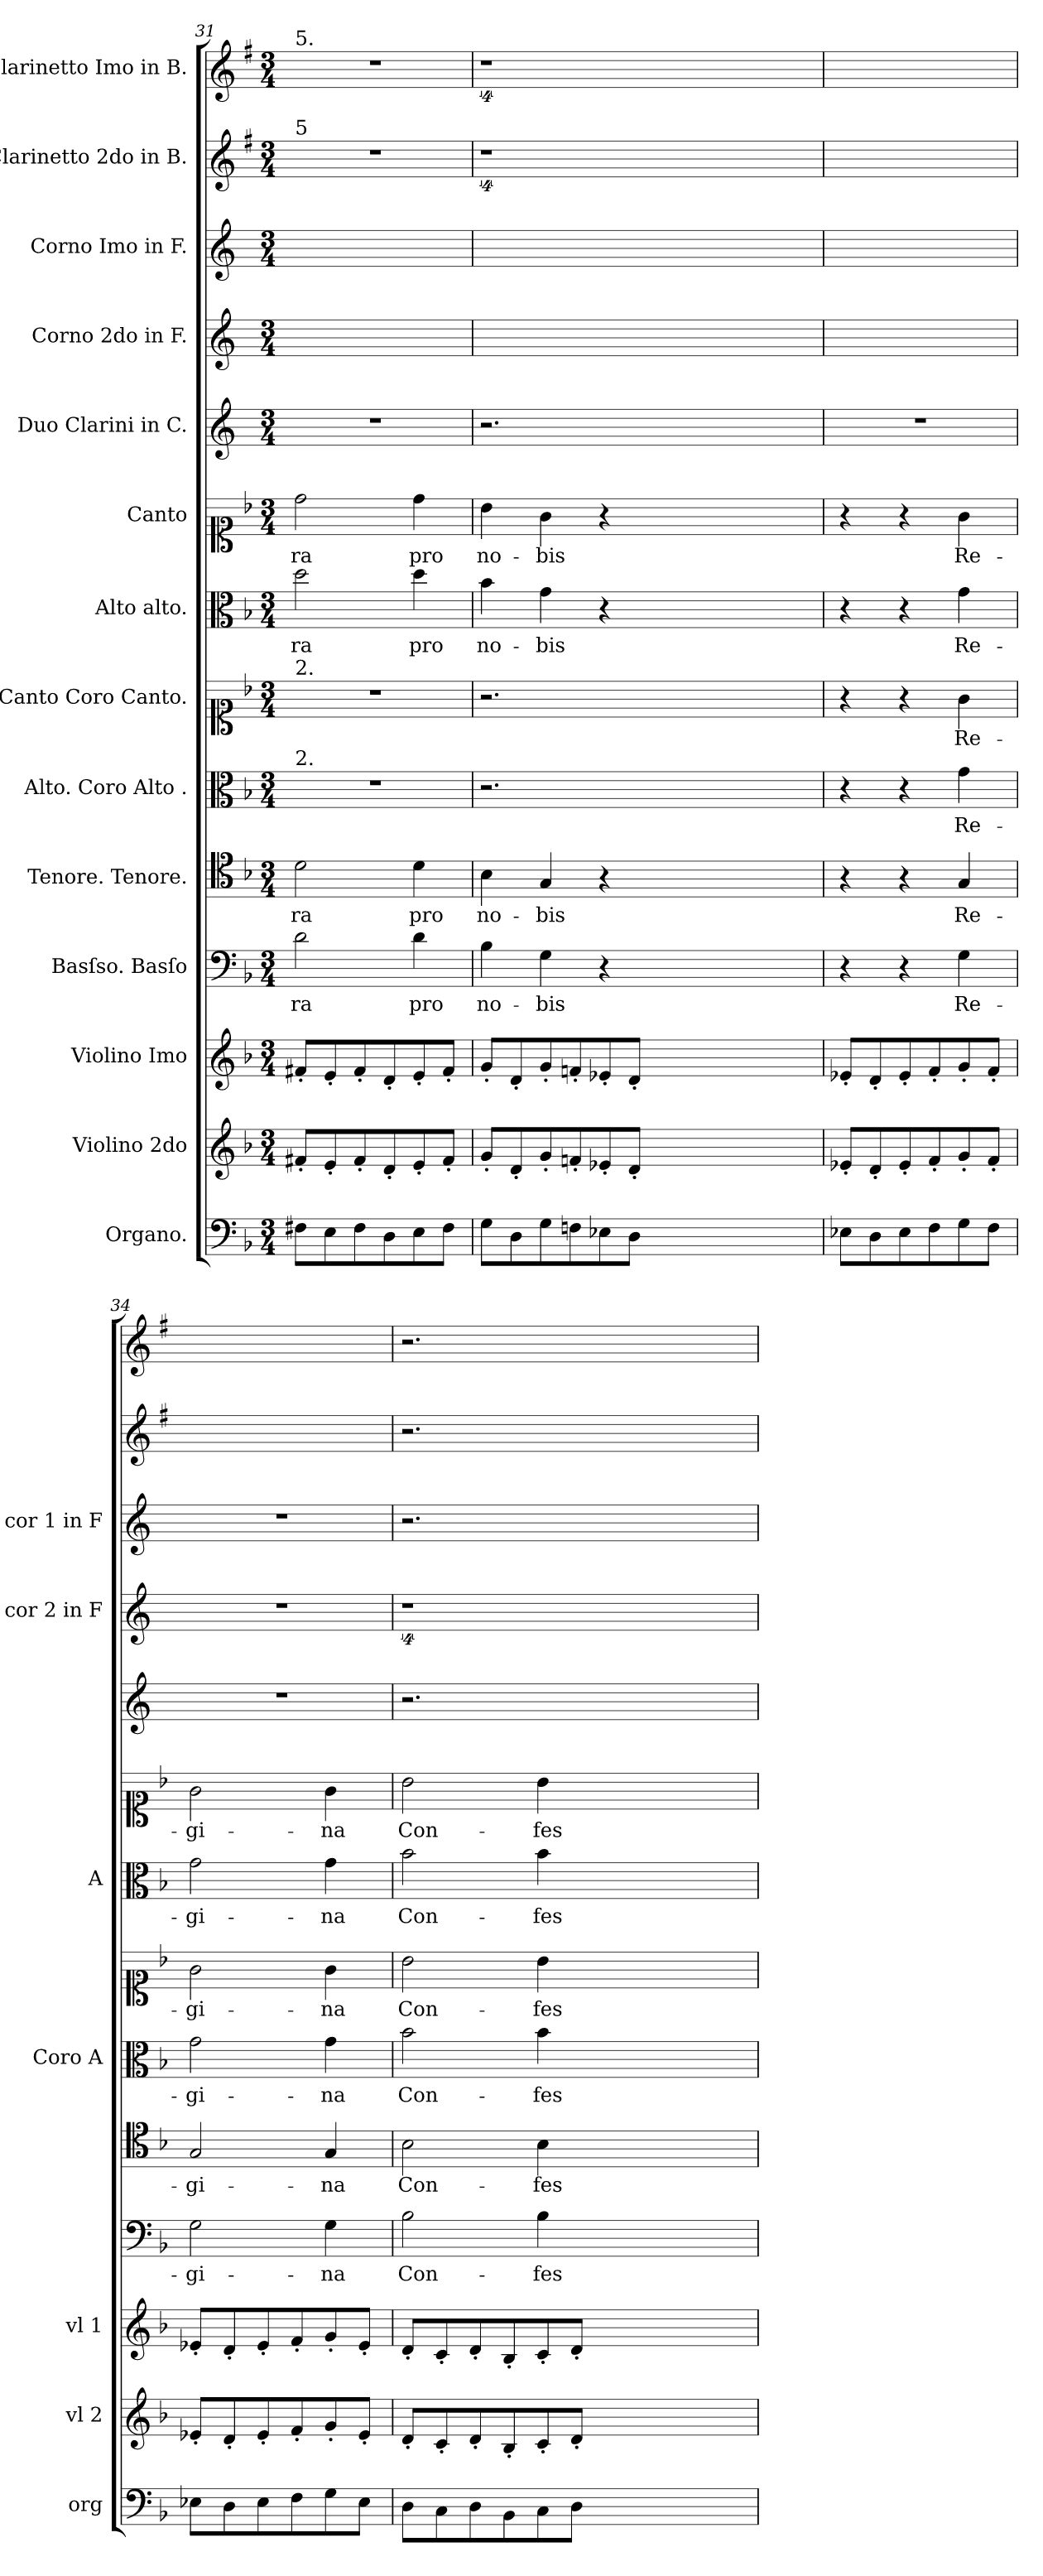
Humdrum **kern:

**kern	**kern	**kern	**kern	**text	**kern	**text	**kern	**text	**kern	**text	**kern	**text	**kern	**text	**kern	**kern	**kern	**kern	**kern
*part14	*part13	*part12	*part11	*part11	*part10	*part10	*part9	*part9	*part8	*part8	*part7	*part7	*part6	*part6	*part5	*part4	*part3	*part2	*part1
*staff14	*staff13	*staff12	*staff11	*staff11	*staff10	*staff10	*staff9	*staff9	*staff8	*staff8	*staff7	*staff7	*staff6	*staff6	*staff5	*staff4	*staff3	*staff2	*staff1
*I"Organo.	*I"Violino 2do	*I"Violino Imo	*I"Basſso. Basſo	*	*I"Tenore. Tenore.	*	*I"Alto. Coro Alto .	*	*I"Canto Coro Canto.	*	*I"Alto alto.	*	*I"Canto	*	*I"Duo Clarini in C.	*I"Corno 2do in F.	*I"Corno Imo in F.	*I"Clarinetto 2do in B.	*I"Clarinetto Imo in B.
*I'org	*I'vl 2	*I'vl 1	*	*	*	*	*I'Coro A	*	*	*	*I'A	*	*	*	*	*I'cor 2 in F	*I'cor 1 in F	*	*
*clefF4	*clefG2	*clefG2	*clefF4	*	*clefC4	*	*clefC3	*	*clefC1	*	*clefC3	*	*clefC1	*	*clefG2	*clefG2	*clefG2	*clefG2	*clefG2
*	*	*	*	*	*	*	*	*	*	*	*	*	*	*	*	*ITrd4c7	*ITrd4c7	*ITrd1c2	*ITrd1c2
*k[b-]	*k[b-]	*k[b-]	*k[b-]	*	*k[b-]	*	*k[b-]	*	*k[b-]	*	*k[b-]	*	*k[b-]	*	*k[]	*k[b-]	*k[b-]	*k[b-]	*k[b-]
*F:	*F:	*F:	*F:	*	*F:	*	*F:	*	*F:	*	*F:	*	*F:	*	*	*	*	*F:	*F:
*M3/4	*M3/4	*M3/4	*M3/4	*	*M3/4	*	*M3/4	*	*M3/4	*	*M3/4	*	*M3/4	*	*M3/4	*M3/4	*M3/4	*M3/4	*M3/4
=31	=31	=31	=31	=31	=31	=31	=31	=31	=31	=31	=31	=31	=31	=31	=31	=31	=31	=31	=31
!	!	!	!	!	!	!	!	!	!	!	!	!	!	!	!	!	!	!	!LO:TX:a:t=5.
!	!	!	!	!	!	!	!	!	!	!	!	!	!	!	!	!	!	!LO:TX:a:t=5	!
!	!	!	!	!	!	!	!	!	!LO:TX:a:t=2.	!	!	!	!	!	!	!	!	!	!
!	!	!	!	!	!	!	!LO:TX:a:t=2.	!	!	!	!	!	!	!	!	!	!	!	!
8F#X\L	8f#X'/L	8f#X'/L	2d\	-ra	2d\	-ra	2.r	.	2.r	.	2dd\	-ra	2dd\	-ra	2.r	2.ryy	2.ryy	2.r	2.r
8E\	8e'/	8e'/	.	.	.	.	.	.	.	.	.	.	.	.	.	.	.	.	.
8F#\	8f#'/	8f#'/	.	.	.	.	.	.	.	.	.	.	.	.	.	.	.	.	.
8D\	8d'/	8d'/	.	.	.	.	.	.	.	.	.	.	.	.	.	.	.	.	.
8E\	8e'/	8e'/	4d\	pro	4d\	pro	.	.	.	.	4dd\	pro	4dd\	pro	.	.	.	.	.
8F#\J	8f#'/J	8f#'/J	.	.	.	.	.	.	.	.	.	.	.	.	.	.	.	.	.
=32	=32	=32	=32	=32	=32	=32	=32	=32	=32	=32	=32	=32	=32	=32	=32	=32	=32	=32	=32
8G\L	8g'/L	8g'/L	4B-\	no-	4B-\	no-	2.r	.	2.r	.	4b-\	no-	4b-\	no-	2.r	0ryy	2.ryy	4%9r	4%9r
8D\	8d'/	8d'/	.	.	.	.	.	.	.	.	.	.	.	.	.	.	.	.	.
8G\	8g'/	8g'/	4G\	-bis	4G/	-bis	.	.	.	.	4g\	-bis	4g\	-bis	.	.	.	.	.
8Fn\	8fn'/	8fn'/	.	.	.	.	.	.	.	.	.	.	.	.	.	.	.	.	.
8E-X\	8e-X'/	8e-X'/	4r	.	4r	.	.	.	.	.	4r	.	4r	.	.	.	.	.	.
8D\J	8d'/J	8d'/J	.	.	.	.	.	.	.	.	.	.	.	.	.	.	.	.	.
1.ryy	1.ryy	1.ryy	1.ryy	.	1.ryy	.	1.ryy	.	1.ryy	.	1.ryy	.	1.ryy	.	1.ryy	.	1.ryy	.	.
.	.	.	.	.	.	.	.	.	.	.	.	.	.	.	.	4ryy	.	.	.
=33	=33	=33	=33	=33	=33	=33	=33	=33	=33	=33	=33	=33	=33	=33	=33	=33	=33	=33	=33
8E-X\L	8e-X'/L	8e-X'/L	4r	.	4r	.	4r	.	4r	.	4r	.	4r	.	2.r	2.ryy	2.ryy	2.ryy	2.ryy
8D\	8d'/	8d'/	.	.	.	.	.	.	.	.	.	.	.	.	.	.	.	.	.
8E-\	8e-'/	8e-'/	4r	.	4r	.	4r	.	4r	.	4r	.	4r	.	.	.	.	.	.
8F\	8f'/	8f'/	.	.	.	.	.	.	.	.	.	.	.	.	.	.	.	.	.
8G\	8g'/	8g'/	4G\	Re-	4G/	Re-	4g\	Re-	4g\	Re-	4g\	Re-	4g\	Re-	.	.	.	.	.
8F\J	8f'/J	8f'/J	.	.	.	.	.	.	.	.	.	.	.	.	.	.	.	.	.
=34	=34	=34	=34	=34	=34	=34	=34	=34	=34	=34	=34	=34	=34	=34	=34	=34	=34	=34	=34
8E-X\L	8e-X'/L	8e-X'/L	2G\	-gi-	2G/	-gi-	2g\	-gi-	2g\	-gi-	2g\	-gi-	2g\	-gi-	2.r	2.r	2.r	2.ryy	2.ryy
8D\	8d'/	8d'/	.	.	.	.	.	.	.	.	.	.	.	.	.	.	.	.	.
8E-\	8e-'/	8e-'/	.	.	.	.	.	.	.	.	.	.	.	.	.	.	.	.	.
8F\	8f'/	8f'/	.	.	.	.	.	.	.	.	.	.	.	.	.	.	.	.	.
8G\	8g'/	8g'/	4G\	-na	4G/	-na	4g\	-na	4g\	-na	4g\	-na	4g\	-na	.	.	.	.	.
8E-\J	8e-'/J	8e-'/J	.	.	.	.	.	.	.	.	.	.	.	.	.	.	.	.	.
=35	=35	=35	=35	=35	=35	=35	=35	=35	=35	=35	=35	=35	=35	=35	=35	=35	=35	=35	=35
8D\L	8d'/L	8d'/L	2B-\	Con-	2B-\	Con-	2b-\	Con-	2b-\	Con-	2b-\	Con-	2b-\	Con-	2.r	4%9r	2.r	2.r	2.r
8C\	8c'/	8c'/	.	.	.	.	.	.	.	.	.	.	.	.	.	.	.	.	.
8D\	8d'/	8d'/	.	.	.	.	.	.	.	.	.	.	.	.	.	.	.	.	.
8BB-\	8B-'/	8B-'/	.	.	.	.	.	.	.	.	.	.	.	.	.	.	.	.	.
8C\	8c'/	8c'/	4B-\	-fes-	4B-\	-fes-	4b-\	-fes-	4b-\	-fes-	4b-\	-fes-	4b-\	-fes-	.	.	.	.	.
8D\J	8d'/J	8d'/J	.	.	.	.	.	.	.	.	.	.	.	.	.	.	.	.	.
1.ryy	1.ryy	1.ryy	1.ryy	.	1.ryy	.	1.ryy	.	1.ryy	.	1.ryy	.	1.ryy	.	1.ryy	.	1.ryy	1.ryy	1.ryy
=	=	=	=	=	=	=	=	=	=	=	=	=	=	=	=	=	=	=	=
*-	*-	*-	*-	*-	*-	*-	*-	*-	*-	*-	*-	*-	*-	*-	*-	*-	*-	*-	*-
